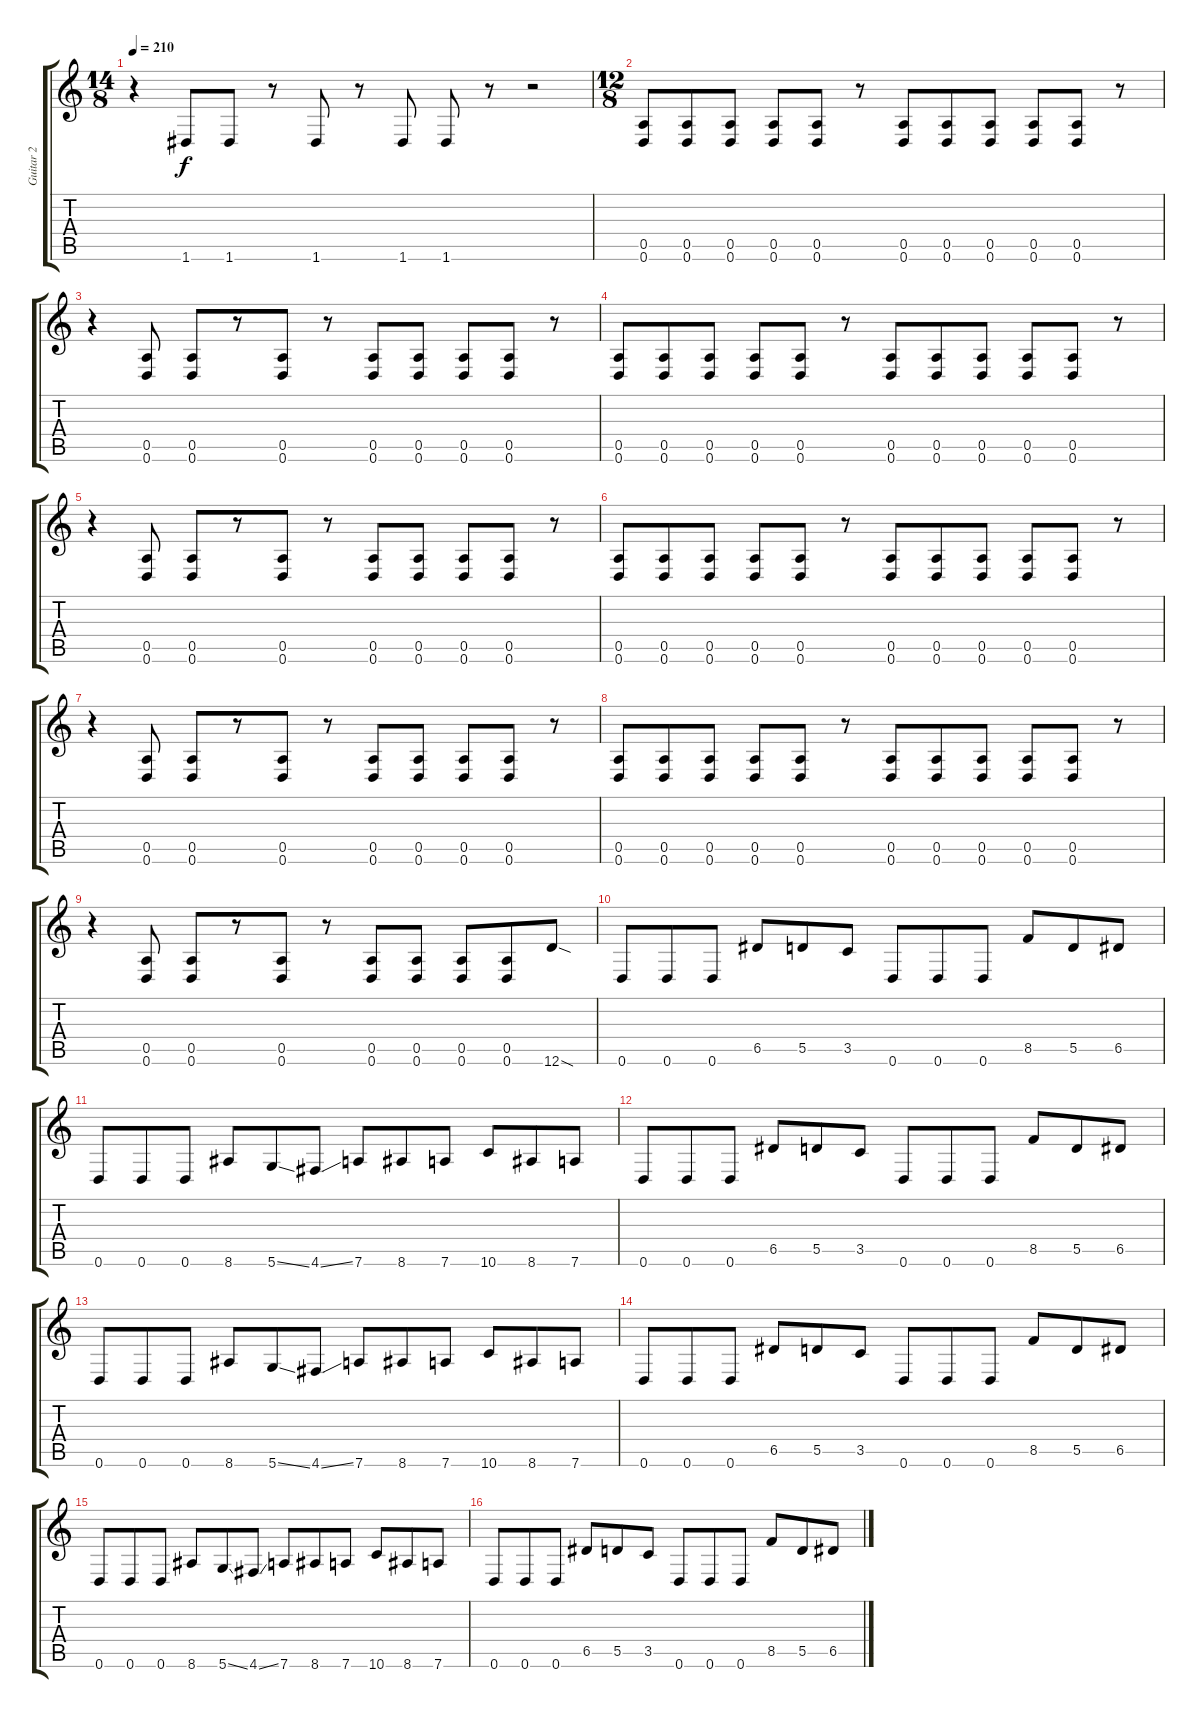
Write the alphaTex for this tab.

\track ("Guitar 2" "Guitar 2") {instrument overdrivenguitar}
\staff {score tabs}
\tuning (E4 B3 G3 D3 A2 D2) {hide}
\ts (14 8)
\tempo 210
\clef g2
\ks c
r.4{dy f} 1.6.8 1.6.8 r.8 1.6.8 r.8 1.6.8 1.6.8 r.8 r.2 |
\ts (12 8)
(0.5 0.6).8 (0.5 0.6).8 (0.5 0.6).8 (0.5 0.6).8 (0.5 0.6).8 r.8 (0.5 0.6).8 (0.5 0.6).8 (0.5 0.6).8 (0.5 0.6).8 (0.5 0.6).8 r.8 |
r.4 (0.5 0.6).8 (0.5 0.6).8 r.8 (0.5 0.6).8 r.8 (0.5 0.6).8 (0.5 0.6).8 (0.5 0.6).8 (0.5 0.6).8 r.8 |
(0.5 0.6).8 (0.5 0.6).8 (0.5 0.6).8 (0.5 0.6).8 (0.5 0.6).8 r.8 (0.5 0.6).8 (0.5 0.6).8 (0.5 0.6).8 (0.5 0.6).8 (0.5 0.6).8 r.8 |
r.4 (0.5 0.6).8 (0.5 0.6).8 r.8 (0.5 0.6).8 r.8 (0.5 0.6).8 (0.5 0.6).8 (0.5 0.6).8 (0.5 0.6).8 r.8 |
(0.5 0.6).8 (0.5 0.6).8 (0.5 0.6).8 (0.5 0.6).8 (0.5 0.6).8 r.8 (0.5 0.6).8 (0.5 0.6).8 (0.5 0.6).8 (0.5 0.6).8 (0.5 0.6).8 r.8 |
r.4 (0.5 0.6).8 (0.5 0.6).8 r.8 (0.5 0.6).8 r.8 (0.5 0.6).8 (0.5 0.6).8 (0.5 0.6).8 (0.5 0.6).8 r.8 |
(0.5 0.6).8 (0.5 0.6).8 (0.5 0.6).8 (0.5 0.6).8 (0.5 0.6).8 r.8 (0.5 0.6).8 (0.5 0.6).8 (0.5 0.6).8 (0.5 0.6).8 (0.5 0.6).8 r.8 |
r.4 (0.5 0.6).8 (0.5 0.6).8 r.8 (0.5 0.6).8 r.8 (0.5 0.6).8 (0.5 0.6).8 (0.5 0.6).8 (0.5 0.6).8 12.6{sod}.8 |
0.6.8 0.6.8 0.6.8 6.5.8 5.5.8 3.5.8 0.6.8 0.6.8 0.6.8 8.5.8 5.5.8 6.5.8 |
0.6.8 0.6.8 0.6.8 8.6.8 5.6{ss}.8 4.6{ss}.8 7.6.8 8.6.8 7.6.8 10.6.8 8.6.8 7.6.8 |
0.6.8 0.6.8 0.6.8 6.5.8 5.5.8 3.5.8 0.6.8 0.6.8 0.6.8 8.5.8 5.5.8 6.5.8 |
0.6.8 0.6.8 0.6.8 8.6.8 5.6{ss}.8 4.6{ss}.8 7.6.8 8.6.8 7.6.8 10.6.8 8.6.8 7.6.8 |
0.6.8 0.6.8 0.6.8 6.5.8 5.5.8 3.5.8 0.6.8 0.6.8 0.6.8 8.5.8 5.5.8 6.5.8 |
0.6.8 0.6.8 0.6.8 8.6.8 5.6{ss}.8 4.6{ss}.8 7.6.8 8.6.8 7.6.8 10.6.8 8.6.8 7.6.8 |
0.6.8 0.6.8 0.6.8 6.5.8 5.5.8 3.5.8 0.6.8 0.6.8 0.6.8 8.5.8 5.5.8 6.5.8
